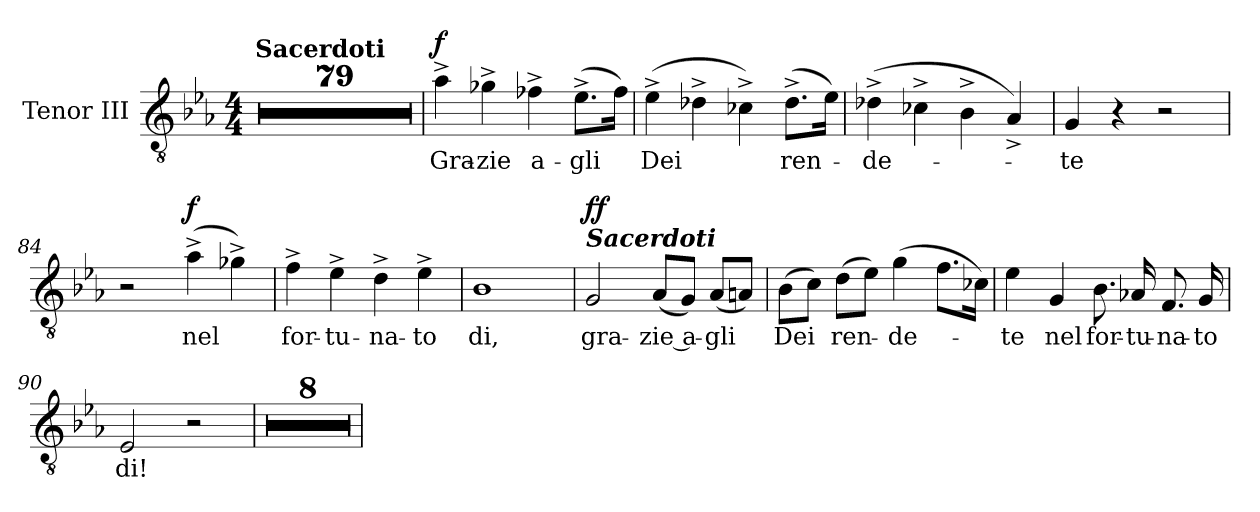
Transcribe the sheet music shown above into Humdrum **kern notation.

**kern	**text	**dynam
*part1	*part1	*part1
*staff1	*staff1	*staff1
*I"Tenor III	*	*
*I'T.III	*	*
*clefGv2	*	*
*k[b-e-a-]	*	*
*M4/4	*	*
=1	=1	=1
!LO:TX:a:B:t=Sacerdoti	!	!
1r	.	.
=2	=2	=2
1r	.	.
=3	=3	=3
1r	.	.
=4	=4	=4
1r	.	.
=5	=5	=5
1r	.	.
!!LO:LB:g=z
=6	=6	=6
1r	.	.
=7	=7	=7
1r	.	.
=8	=8	=8
1r	.	.
=9	=9	=9
1r	.	.
=10	=10	=10
1r	.	.
!!LO:LB:g=z
=11	=11	=11
1r	.	.
=12	=12	=12
1r	.	.
=13	=13	=13
1r	.	.
=14	=14	=14
1r	.	.
=15	=15	=15
1r	.	.
=16	=16	=16
1r	.	.
!!LO:LB:g=z
=17	=17	=17
1r	.	.
=18	=18	=18
1r	.	.
=19	=19	=19
1r	.	.
=20	=20	=20
1r	.	.
=21	=21	=21
1r	.	.
!!LO:PB:g=z
=22	=22	=22
1r	.	.
=23	=23	=23
1r	.	.
=24	=24	=24
1r	.	.
=25	=25	=25
1r	.	.
=26	=26	=26
1r	.	.
!!LO:LB:g=z
=27	=27	=27
1r	.	.
=28	=28	=28
1r	.	.
=29	=29	=29
1r	.	.
=30	=30	=30
1r	.	.
=31	=31	=31
1r	.	.
!!LO:PB:g=z
=32	=32	=32
1r	.	.
=33	=33	=33
1r	.	.
=34	=34	=34
1r	.	.
=35	=35	=35
1r	.	.
=36	=36	=36
1r	.	.
!!LO:LB:g=z
=37	=37	=37
1r	.	.
=38	=38	=38
1r	.	.
=39	=39	=39
1r	.	.
=40	=40	=40
1r	.	.
=41	=41	=41
1r	.	.
!!LO:PB:g=z
=42	=42	=42
1r	.	.
=43	=43	=43
1r	.	.
=44	=44	=44
1r	.	.
=45	=45	=45
1r	.	.
=46	=46	=46
1r	.	.
!!LO:LB:g=z
=47	=47	=47
1r	.	.
=48	=48	=48
1r	.	.
=49	=49	=49
1r	.	.
=50	=50	=50
1r	.	.
!!LO:PB:g=z
=51	=51	=51
1r	.	.
=52	=52	=52
1r	.	.
=53	=53	=53
1r	.	.
=54	=54	=54
1r	.	.
!!LO:LB:g=z
=55	=55	=55
1r	.	.
=56	=56	=56
1r	.	.
=57	=57	=57
1r	.	.
=58	=58	=58
1r	.	.
!!LO:LB:g=z
=59	=59	=59
1r	.	.
=60	=60	=60
1r	.	.
=61	=61	=61
1r	.	.
=62	=62	=62
1r	.	.
!!LO:PB:g=z
=63	=63	=63
1r	.	.
=64	=64	=64
1r	.	.
=65	=65	=65
1r	.	.
=66	=66	=66
1r	.	.
!!LO:LB:g=z
=67	=67	=67
1r	.	.
=68	=68	=68
1r	.	.
=69	=69	=69
1r	.	.
=70	=70	=70
1r	.	.
!!LO:LB:g=z
=71	=71	=71
1r	.	.
=72	=72	=72
1r	.	.
=73	=73	=73
1r	.	.
=74	=74	=74
1r	.	.
=75	=75	=75
1r	.	.
=76	=76	=76
1r	.	.
!!LO:PB:g=z
=77	=77	=77
1r	.	.
=78	=78	=78
1r	.	.
=79	=79	=79
1r	.	.
=80	=80	=80
!	!LO:LY:b	!LO:DY:a
4a-^\	Gra-	f
!	!LO:LY:b	!
4g-X^\	-zie	.
!	!LO:LY:b	!
4f-X^\	a-	.
!	!LO:LY:b	!
(>8.e-^\L	-gli	.
16f-\Jk)	.	.
=81	=81	=81
!	!LO:LY:b	!
(>4e-^\	Dei	.
4d-X^\	.	.
4c-X^\)	.	.
!	!LO:LY:b	!
(>8.d-^\L	ren-	.
16e-\Jk)	.	.
!!LO:LB:g=z
=82	=82	=82
!	!LO:LY:b	!
(>4d-X^\	-de-	.
4c-X^\	.	.
4B-^\	.	.
4A-^/)	.	.
=83	=83	=83
!	!LO:LY:b	!
4G/	-te	.
4r	.	.
2r	.	.
=84	=84	=84
2r	.	.
!	!LO:LY:b	!LO:DY:a
(>4a-^\	nel	f
4g-X^\)	.	.
!!LO:PB:g=z
=85	=85	=85
!	!LO:LY:b	!
4f^\	for-	.
!	!LO:LY:b	!
4e-^\	-tu-	.
!	!LO:LY:b	!
4d^\	-na-	.
!	!LO:LY:b	!
4e-^\	-to	.
=86	=86	=86
!	!LO:LY:b	!
1B-	di,	.
!!LO:LB:g=z
=87	=87	=87
!LO:TX:a:Bi:t=Sacerdoti	!	!
!	!LO:LY:b	!LO:DY:a
2G/	gra-	ff
!	!LO:LY:b	!
(<8A-/L	zie a-	.
8G/J)	.	.
!	!LO:LY:b	!
(<8A-/L	-gli	.
8An/J)	.	.
=88	=88	=88
!	!LO:LY:b	!
(>8B-\L	Dei	.
8c\J)	.	.
!	!LO:LY:b	!
(>8d\L	ren-	.
8e-\J)	.	.
!	!LO:LY:b	!
(>4g\	-de-	.
8.f\L	.	.
16c-X\Jk)	.	.
=89	=89	=89
!	!LO:LY:b	!
4e-\	-te	.
!	!LO:LY:b	!
4G/	nel	.
!	!LO:LY:b	!
8.B-\	for-	.
!	!LO:LY:b	!
16A-X/	-tu-	.
!	!LO:LY:b	!
8.F/	-na-	.
!	!LO:LY:b	!
16G/	-to	.
=90	=90	=90
!	!LO:LY:b	!
2E-/	di!	.
2r	.	.
!!LO:LB:g=z
=91	=91	=91
1r	.	.
=92	=92	=92
1r	.	.
=93	=93	=93
1r	.	.
=94	=94	=94
1r	.	.
=95	=95	=95
1r	.	.
!!LO:PB:g=z
=96	=96	=96
1r	.	.
=97	=97	=97
1r	.	.
=98	=98	=98
1r	.	.
=	=	=
*-	*-	*-
